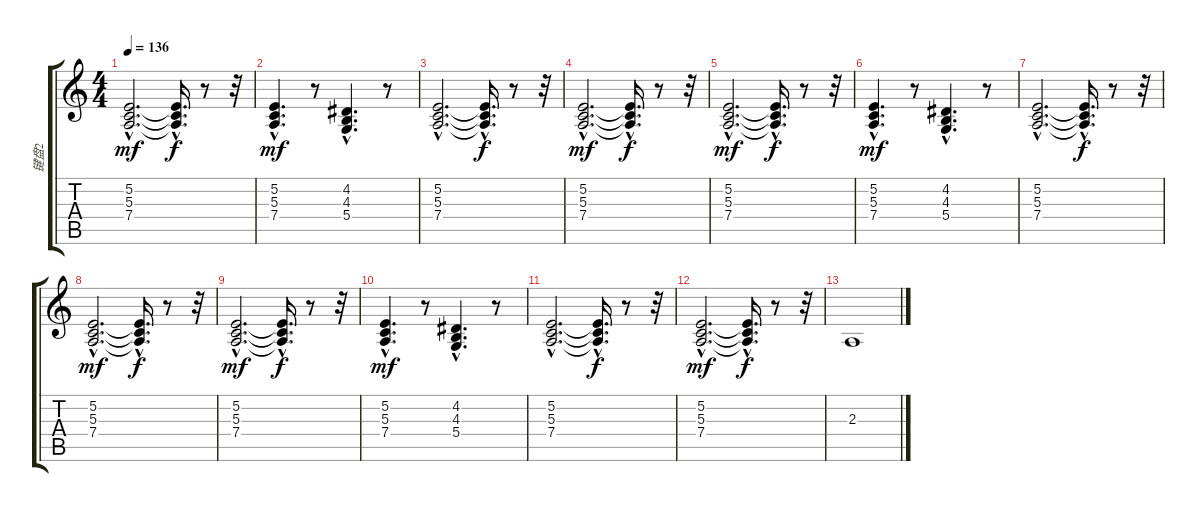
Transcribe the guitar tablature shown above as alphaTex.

\track ("键盘2" "键盘2") {instrument stringensemble1}
\staff {score tabs}
\tuning (E4 B3 G3 D3 A2 E2) {hide}
\ts (4 4)
\tempo 136
\clef g2
\ks c
(5.2{hac} 5.3{hac} 7.4{hac}).2{d dy mf} (5.2{t} 5.3{hac t} 7.4{t}).16{d dy f} r.8 r.32 |
(5.2{hac} 5.3{hac} 7.4{hac}).4{d dy mf} r.8 (4.2{hac} 4.3{hac} 5.4{hac}).4{d} r.8 |
(5.2{hac} 5.3{hac} 7.4{hac}).2{d} (5.2{t} 5.3{hac t} 7.4{hac t}).16{d dy f} r.8 r.32 |
(5.2{hac} 5.3{hac} 7.4{hac}).2{d dy mf} (5.2{t} 5.3{hac t} 7.4{t}).16{d dy f} r.8 r.32 |
(5.2{hac} 5.3{hac} 7.4{hac}).2{d dy mf} (5.2{t} 5.3{hac t} 7.4{t}).16{d dy f} r.8 r.32 |
(5.2{hac} 5.3{hac} 7.4{hac}).4{d dy mf} r.8 (4.2{hac} 4.3{hac} 5.4{hac}).4{d} r.8 |
(5.2{hac} 5.3{hac} 7.4{hac}).2{d} (5.2{t} 5.3{hac t} 7.4{hac t}).16{d dy f} r.8 r.32 |
(5.2{hac} 5.3{hac} 7.4{hac}).2{d dy mf} (5.2{t} 5.3{hac t} 7.4{t}).16{d dy f} r.8 r.32 |
(5.2{hac} 5.3{hac} 7.4{hac}).2{d dy mf} (5.2{t} 5.3{hac t} 7.4{t}).16{d dy f} r.8 r.32 |
(5.2{hac} 5.3{hac} 7.4{hac}).4{d dy mf} r.8 (4.2{hac} 4.3{hac} 5.4{hac}).4{d} r.8 |
(5.2{hac} 5.3{hac} 7.4{hac}).2{d} (5.2{t} 5.3{hac t} 7.4{hac t}).16{d dy f} r.8 r.32 |
(5.2{hac} 5.3{hac} 7.4{hac}).2{d dy mf} (5.2{t} 5.3{hac t} 7.4{t}).16{d dy f} r.8 r.32 |
2.3.1
